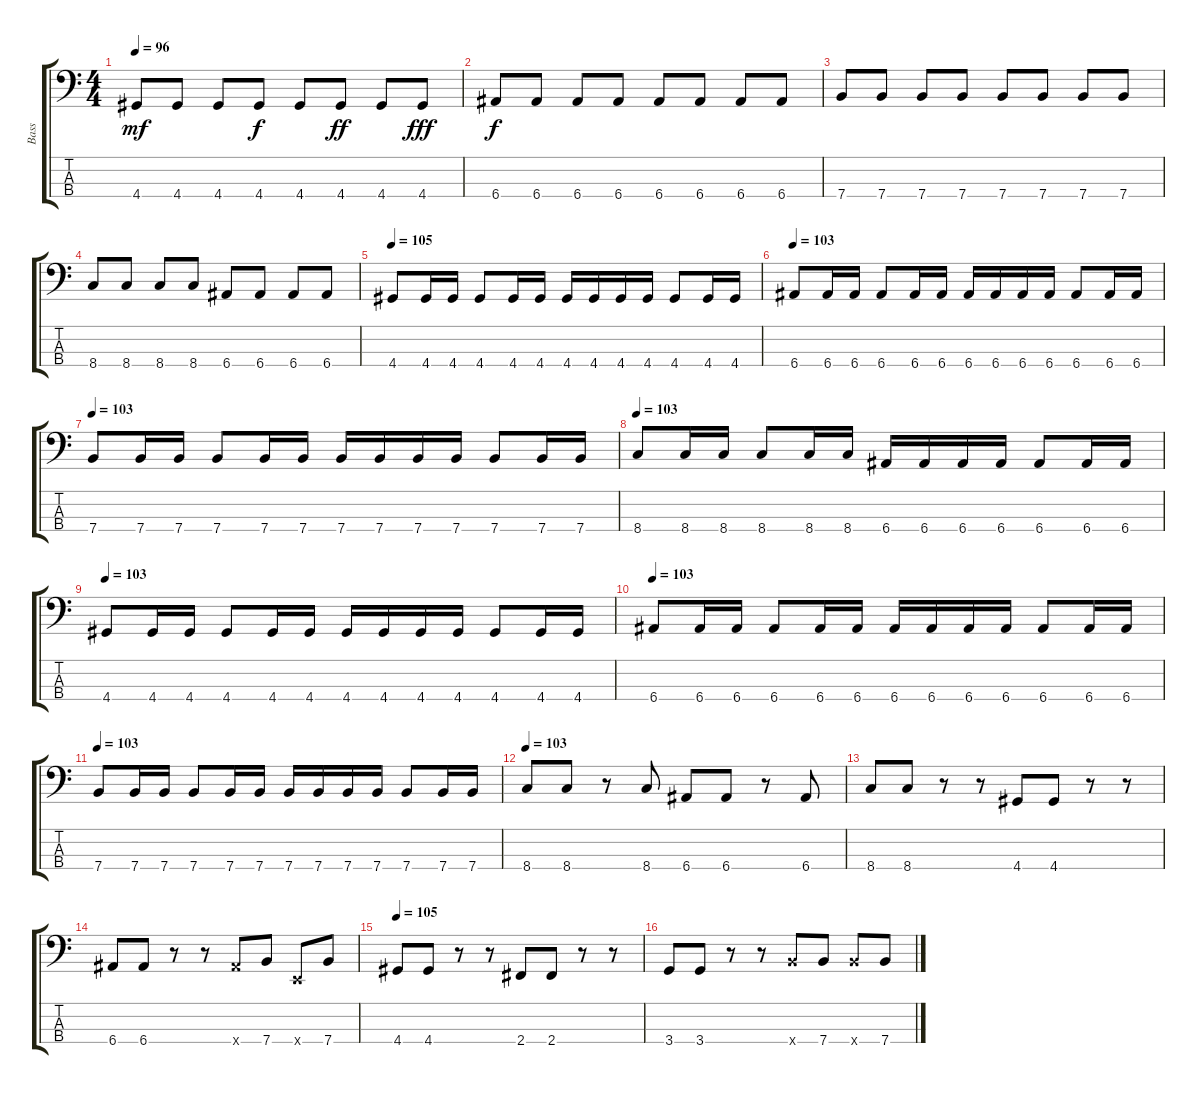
\track ("Bass" "Bass") {instrument electricbassfinger}
\staff {score tabs}
\tuning (G2 D2 A1 E1) {hide}
\ts (4 4)
\tempo 96
\clef f4
\ks c
4.4.8{dy mf} 4.4.8 4.4.8 4.4.8{dy f} 4.4.8 4.4.8{dy ff} 4.4.8 4.4.8{dy fff} |
6.4.8{dy f} 6.4.8 6.4.8 6.4.8 6.4.8 6.4.8 6.4.8 6.4.8 |
7.4.8 7.4.8 7.4.8 7.4.8 7.4.8 7.4.8 7.4.8 7.4.8 |
8.4.8 8.4.8 8.4.8 8.4.8 6.4.8 6.4.8 6.4.8 6.4.8 |
\tempo 103
\tempo 105
4.4.8 4.4.16 4.4.16 4.4.8 4.4.16 4.4.16 4.4.16 4.4.16 4.4.16 4.4.16 4.4.8 4.4.16 4.4.16 |
\tempo 103
6.4.8 6.4.16 6.4.16 6.4.8 6.4.16 6.4.16 6.4.16 6.4.16 6.4.16 6.4.16 6.4.8 6.4.16 6.4.16 |
\tempo 103
7.4.8 7.4.16 7.4.16 7.4.8 7.4.16 7.4.16 7.4.16 7.4.16 7.4.16 7.4.16 7.4.8 7.4.16 7.4.16 |
\tempo 103
8.4.8 8.4.16 8.4.16 8.4.8 8.4.16 8.4.16 6.4.16 6.4.16 6.4.16 6.4.16 6.4.8 6.4.16 6.4.16 |
\tempo 103
4.4.8 4.4.16 4.4.16 4.4.8 4.4.16 4.4.16 4.4.16 4.4.16 4.4.16 4.4.16 4.4.8 4.4.16 4.4.16 |
\tempo 103
6.4.8 6.4.16 6.4.16 6.4.8 6.4.16 6.4.16 6.4.16 6.4.16 6.4.16 6.4.16 6.4.8 6.4.16 6.4.16 |
\tempo 103
7.4.8 7.4.16 7.4.16 7.4.8 7.4.16 7.4.16 7.4.16 7.4.16 7.4.16 7.4.16 7.4.8 7.4.16 7.4.16 |
\tempo 103
8.4.8 8.4.8 r.8 8.4.8 6.4.8 6.4.8 r.8 6.4.8 |
8.4.8 8.4.8 r.8 r.8 4.4.8 4.4.8 r.8 r.8 |
6.4.8 6.4.8 r.8 r.8 6.4{x}.8 7.4.8 0.4{x}.8 7.4.8 |
\tempo 105
4.4.8 4.4.8 r.8 r.8 2.4.8 2.4.8 r.8 r.8 |
3.4.8 3.4.8 r.8 r.8 7.4{x}.8 7.4.8 7.4{x}.8 7.4.8
